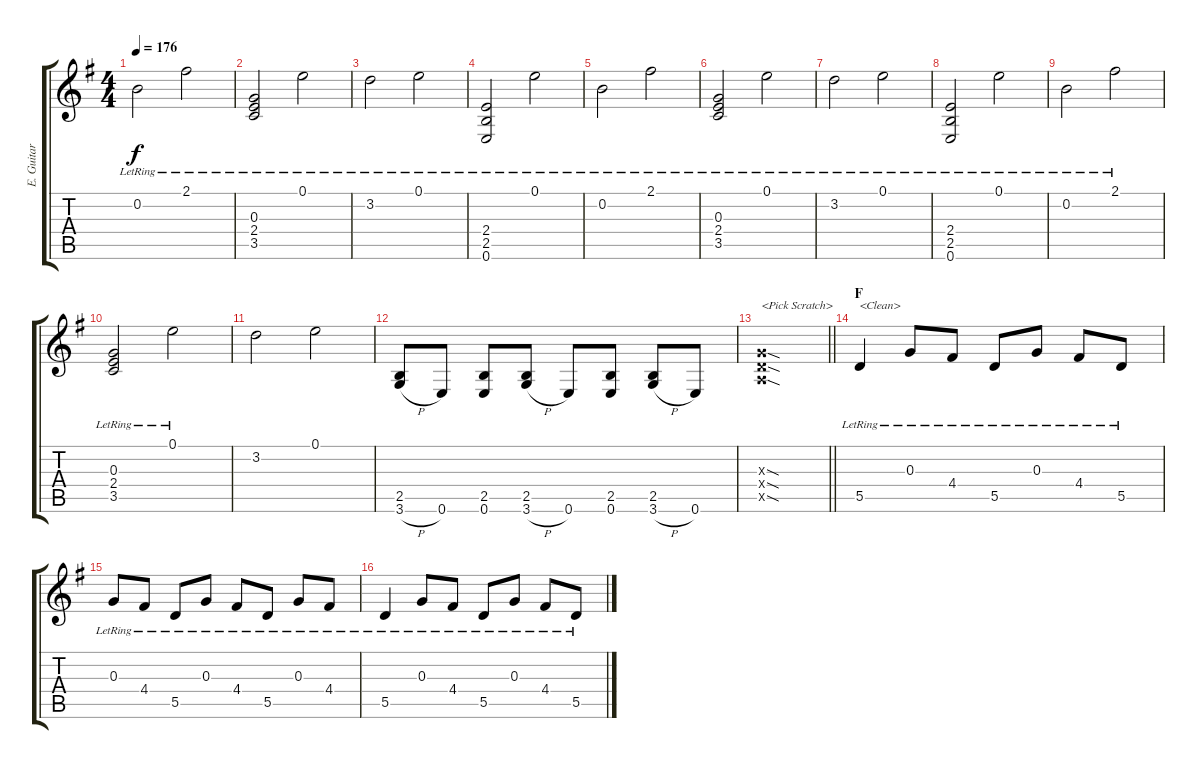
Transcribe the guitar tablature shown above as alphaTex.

\track ("E. Guitar II" "E. Guitar ") {instrument electricguitarclean}
\staff {score tabs}
\tuning (E4 B3 G3 D3 A2 E2) {hide}
\ts (4 4)
\tempo 176
\clef g2
\ks g
0.2{lr}.2{dy f} 2.1{lr}.2 |
(0.3{lr} 2.4{lr} 3.5{lr}).2 0.1{lr}.2 |
3.2{lr}.2 0.1{lr}.2 |
(2.4{lr} 2.5{lr} 0.6{lr}).2 0.1{lr}.2 |
0.2{lr}.2 2.1{lr}.2 |
(0.3{lr} 2.4{lr} 3.5{lr}).2 0.1{lr}.2 |
3.2{lr}.2 0.1{lr}.2 |
(2.4{lr} 2.5{lr} 0.6{lr}).2 0.1{lr}.2 |
0.2{lr}.2 2.1{lr}.2 |
(0.3{lr} 2.4{lr} 3.5{lr}).2 0.1{lr}.2 |
3.2.2 0.1.2 |
(2.5 3.6{h}).8 0.6.8 (2.5 0.6).8 (2.5 3.6{h}).8 0.6.8 (2.5 0.6).8 (2.5 3.6{h}).8 0.6.8 |
\barLineRight lightlight
(0.3{sod x} 0.4{sod x} 0.5{sod x}).1{txt "<Pick Scratch>"} |
\section ("" "F")
5.5{lr}.4{txt "<Clean>" instrument electricguitarclean} 0.3{lr}.8 4.4{lr}.8 5.5{lr}.8 0.3{lr}.8 4.4{lr}.8 5.5{lr}.8 |
0.3{lr}.8 4.4{lr}.8 5.5{lr}.8 0.3{lr}.8 4.4{lr}.8 5.5{lr}.8 0.3{lr}.8 4.4{lr}.8 |
5.5{lr}.4 0.3{lr}.8 4.4{lr}.8 5.5{lr}.8 0.3{lr}.8 4.4{lr}.8 5.5{lr}.8
